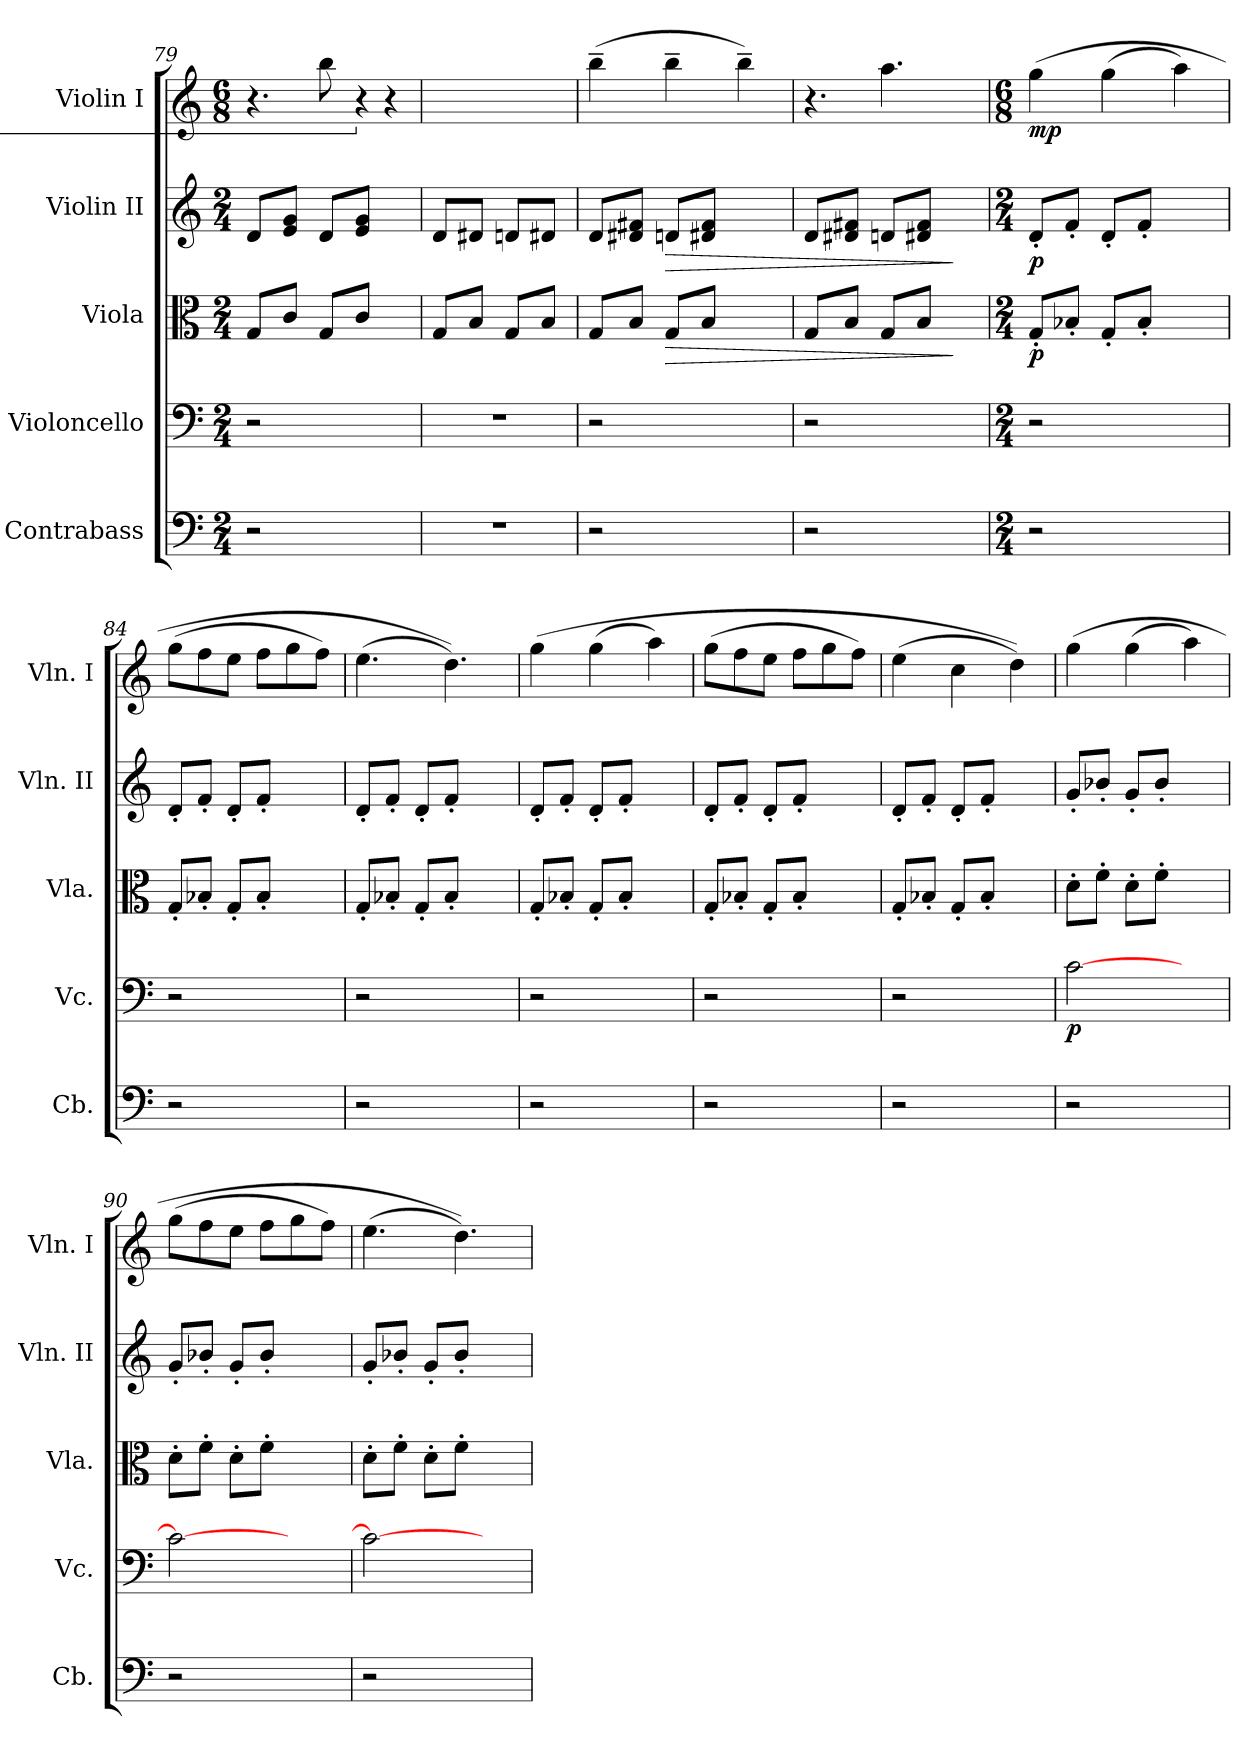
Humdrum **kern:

**kern	**kern	**dynam	**kern	**dynam	**kern	**dynam	**kern	**dynam
*part5	*part4	*part4	*part3	*part3	*part2	*part2	*part1	*part1
*staff5	*staff4	*staff4	*staff3	*staff3	*staff2	*staff2	*staff1	*staff1
*I"Contrabass	*I"Violoncello	*	*I"Viola	*	*I"Violin II	*	*I"Violin I	*
*I'Cb.	*I'Vc.	*	*I'Vla.	*	*I'Vln. II	*	*I'Vln. I	*
*clefF4	*clefF4	*	*clefC3	*	*clefG2	*	*clefG2	*
*ITrd7c12	*	*	*	*	*	*	*	*
*k[]	*k[]	*	*k[]	*	*k[]	*	*k[]	*
*M2/4	*M2/4	*	*M2/4	*	*M2/4	*	*M6/8	*
=79	=79	=79	=79	=79	=79	=79	=79	=79
!	!	!	!	!	!	!	!LO:N:vis=4.	!
2r	2r	.	8G/L	.	8d/L	.	4r	.
.	.	.	8c/J	.	8e/ 8g/J	.	.	.
.	.	.	8G/L	.	8d/L	.	8bb\	.
!	!	!	!	!	!	!	!LO:N:vis=8	!
.	.	.	8c/J	.	8e/ 8g/J	.	12r	.
!	!	!	!	!	!	!	!LO:N:vis=8	!
.	.	.	.	.	.	.	12r	.
24ryy	24ryy	.	24ryy	.	24ryy	.	.	.
=80	=80	=80	=80	=80	=80	=80	=80	=80
2r	2r	.	8G/L	.	8d/L	.	2r	.
.	.	.	8B/J	.	8d#X/J	.	.	.
.	.	.	8G/L	.	8dn/L	.	.	.
.	.	.	8B/J	.	8d#X/J	.	.	.
=81	=81	=81	=81	=81	=81	=81	=81	=81
2r	2r	.	8G/L	.	8d/L	.	(>4bb~\	.
.	.	.	8B/J	.	8d#X/ 8f#X/J	.	.	.
!	!	!	!	!LO:HP:b	!	!LO:HP:b	!	!
.	.	.	8G/L	>	8dn/L	>	4bb~\	.
.	.	.	8B/J	.	8d#X/ 8f#/J	.	.	.
4ryy	4ryy	.	4ryy	.	4ryy	.	4bb~\)	.
!!LO:PB:g=z
=82	=82	=82	=82	=82	=82	=82	=82	=82
!	!	!	!	!	!	!	!LO:N:vis=4.	!
2r	2r	.	8G/L	.	8d/L	.	4r	.
.	.	.	8B/J	.	8d#X/ 8f#X/J	.	.	.
.	.	.	8G/L	.	8dn/L	.	4.aa\	.
.	.	.	8B/J	.	8d#X/ 8f#/J	.	.	.
8ryy	8ryy	.	8ryy	]	8ryy	]	.	.
=83	=83	=83	=83	=83	=83	=83	=83	=83
*M2/4	*M2/4	*	*M2/4	*	*M2/4	*	*M6/8	*
!	!	!	!	!LO:DY:b	!	!LO:DY:b	!	!LO:DY:b
2r	2r	.	8G'/L	p	8d'/L	p	(>4gg\	mp
.	.	.	8B-X'/J	.	8f'/J	.	.	.
.	.	.	8G'/L	.	8d'/L	.	(>4gg\	.
.	.	.	8B-'/J	.	8f'/J	.	.	.
4ryy	4ryy	.	4ryy	.	4ryy	.	4aa\)	.
=84	=84	=84	=84	=84	=84	=84	=84	=84
2r	2r	.	8G'/L	.	8d'/L	.	(>8gg\L	.
.	.	.	8B-X'/J	.	8f'/J	.	8ff\	.
.	.	.	8G'/L	.	8d'/L	.	8ee\J	.
.	.	.	8B-'/J	.	8f'/J	.	8ff\L	.
4ryy	4ryy	.	4ryy	.	4ryy	.	8gg\	.
.	.	.	.	.	.	.	8ff\J)	.
=85	=85	=85	=85	=85	=85	=85	=85	=85
2r	2r	.	8G'/L	.	8d'/L	.	(>4.ee\	.
.	.	.	8B-X'/J	.	8f'/J	.	.	.
.	.	.	8G'/L	.	8d'/L	.	.	.
.	.	.	8B-'/J	.	8f'/J	.	4.dd\))	.
4ryy	4ryy	.	4ryy	.	4ryy	.	.	.
=86	=86	=86	=86	=86	=86	=86	=86	=86
2r	2r	.	8G'/L	.	8d'/L	.	(>4gg\	.
.	.	.	8B-X'/J	.	8f'/J	.	.	.
.	.	.	8G'/L	.	8d'/L	.	(>4gg\	.
.	.	.	8B-'/J	.	8f'/J	.	.	.
4ryy	4ryy	.	4ryy	.	4ryy	.	4aa\)	.
=87	=87	=87	=87	=87	=87	=87	=87	=87
2r	2r	.	8G'/L	.	8d'/L	.	(>8gg\L	.
.	.	.	8B-X'/J	.	8f'/J	.	8ff\	.
.	.	.	8G'/L	.	8d'/L	.	8ee\J	.
.	.	.	8B-'/J	.	8f'/J	.	8ff\L	.
4ryy	4ryy	.	4ryy	.	4ryy	.	8gg\	.
.	.	.	.	.	.	.	8ff\J)	.
!!LO:LB:g=z
=88	=88	=88	=88	=88	=88	=88	=88	=88
2r	2r	.	8G'/L	.	8d'/L	.	(>4ee\	.
.	.	.	8B-X'/J	.	8f'/J	.	.	.
.	.	.	8G'/L	.	8d'/L	.	4cc\	.
.	.	.	8B-'/J	.	8f'/J	.	.	.
4ryy	4ryy	.	4ryy	.	4ryy	.	4dd\))	.
=89	=89	=89	=89	=89	=89	=89	=89	=89
!	!	!LO:DY:b	!	!	!	!	!	!
2r	[2c\	p	8d'\L	.	8g'/L	.	(>4gg\	.
.	.	.	8f'\J	.	8b-X'/J	.	.	.
.	.	.	8d'\L	.	8g'/L	.	(>4gg\	.
.	.	.	8f'\J	.	8b-'/J	.	.	.
4ryy	4ryy	.	4ryy	.	4ryy	.	4aa\)	.
=90	=90	=90	=90	=90	=90	=90	=90	=90
2r	2c\_	.	8d'\L	.	8g'/L	.	(>8gg\L	.
.	.	.	8f'\J	.	8b-X'/J	.	8ff\	.
.	.	.	8d'\L	.	8g'/L	.	8ee\J	.
.	.	.	8f'\J	.	8b-'/J	.	8ff\L	.
4ryy	4ryy	.	4ryy	.	4ryy	.	8gg\	.
.	.	.	.	.	.	.	8ff\J)	.
=91	=91	=91	=91	=91	=91	=91	=91	=91
2r	2c\_	.	8d'\L	.	8g'/L	.	(>4.ee\	.
.	.	.	8f'\J	.	8b-X'/J	.	.	.
.	.	.	8d'\L	.	8g'/L	.	.	.
.	.	.	8f'\J	.	8b-'/J	.	4.dd\))	.
4ryy	4ryy	.	4ryy	.	4ryy	.	.	.
=	=	=	=	=	=	=	=	=
*-	*-	*-	*-	*-	*-	*-	*-	*-
